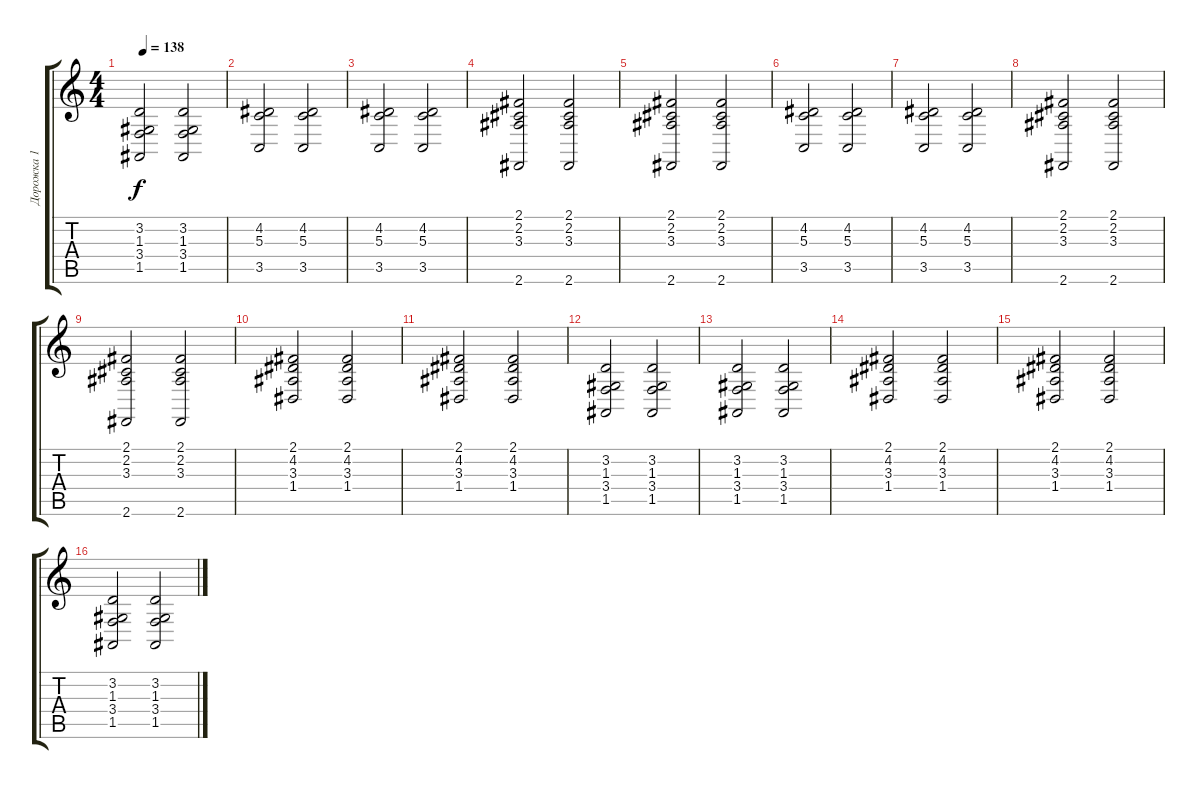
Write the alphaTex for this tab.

\track ("Дорожка 1" "Дорожка 1") {instrument stringensemble1}
\staff {score tabs}
\tuning (E4 B3 G3 D3 A2 E2) {hide}
\ts (4 4)
\tempo 138
\clef g2
\ks c
(3.2 1.3 3.4 1.5).2{dy f} (3.2 1.3 3.4 1.5).2 |
(4.2 5.3 3.5).2 (4.2 5.3 3.5).2 |
(4.2 5.3 3.5).2 (4.2 5.3 3.5).2 |
(2.1 2.2 3.3 2.6).2 (2.1 2.2 3.3 2.6).2 |
(2.1 2.2 3.3 2.6).2 (2.1 2.2 3.3 2.6).2 |
(4.2 5.3 3.5).2 (4.2 5.3 3.5).2 |
(4.2 5.3 3.5).2 (4.2 5.3 3.5).2 |
(2.1 2.2 3.3 2.6).2 (2.1 2.2 3.3 2.6).2 |
(2.1 2.2 3.3 2.6).2 (2.1 2.2 3.3 2.6).2 |
(2.1 4.2 3.3 1.4).2 (2.1 4.2 3.3 1.4).2 |
(2.1 4.2 3.3 1.4).2 (2.1 4.2 3.3 1.4).2 |
(3.2 1.3 3.4 1.5).2 (3.2 1.3 3.4 1.5).2 |
(3.2 1.3 3.4 1.5).2 (3.2 1.3 3.4 1.5).2 |
(2.1 4.2 3.3 1.4).2 (2.1 4.2 3.3 1.4).2 |
(2.1 4.2 3.3 1.4).2 (2.1 4.2 3.3 1.4).2 |
(3.2 1.3 3.4 1.5).2 (3.2 1.3 3.4 1.5).2
